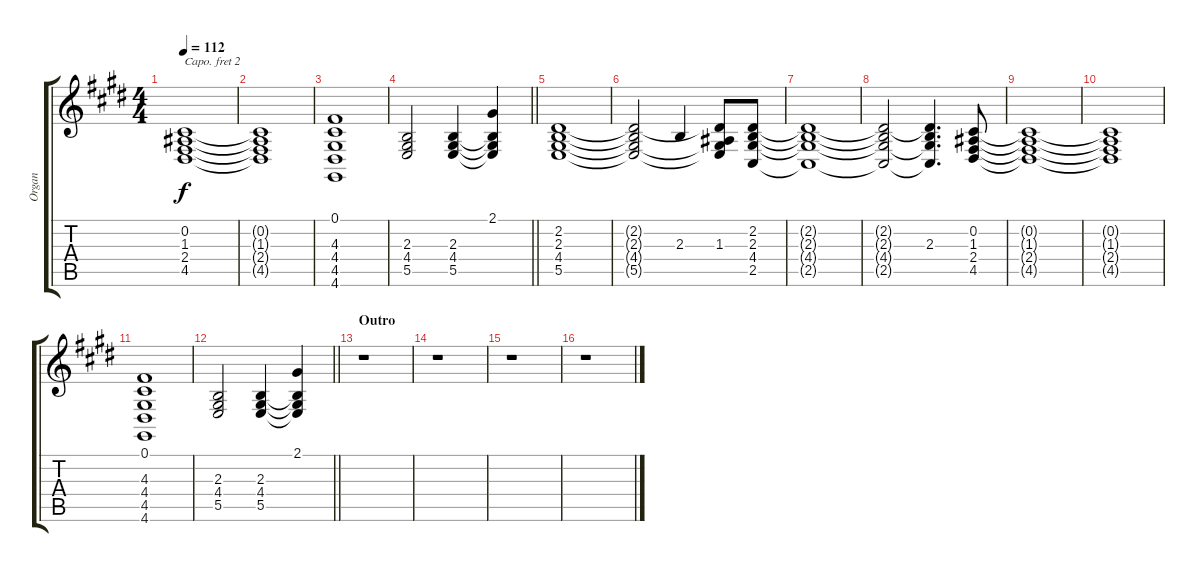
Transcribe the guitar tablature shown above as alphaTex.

\track ("Organ" "Organ") {instrument synthvoice bank 255}
\staff {score tabs}
\capo 2
\tuning (E4 B3 G3 D3 A2 D2) {hide}
\ts (4 4)
\tempo 112
\clef g2
\ks e
(0.2{t} 1.3{t} 2.4{t} 4.5{t}).1{dy f} |
(0.2{t} 1.3{t} 2.4{t} 4.5{t}).1 |
(0.1 4.3 4.4 4.5 4.6).1 |
\barLineRight lightlight
(2.3 4.4 5.5).2 (2.3 4.4 5.5).4 (2.1 2.3{t} 4.4{t} 5.5{t}).4 |
(2.2 2.3 4.4 5.5).1{volume 9} |
(2.2{t} 2.3{t} 4.4{t} 5.5{t}).2 2.3.4 (2.2{t} 1.3 4.4{t} 5.5{t}).8 (2.2 2.3 4.4 2.5).8 |
(2.2{t} 2.3{t} 4.4{t} 2.5{t}).1 |
(2.2{t} 2.3{t} 4.4{t} 2.5{t}).2 (2.2{t} 2.3 4.4{t} 2.5{t}).4{d} (0.2 1.3 2.4 4.5).8 |
(0.2{t} 1.3{t} 2.4{t} 4.5{t}).1 |
(0.2{t} 1.3{t} 2.4{t} 4.5{t}).1 |
(0.1 4.3 4.4 4.5 4.6).1 |
\barLineRight lightlight
(2.3 4.4 5.5).2 (2.3 4.4 5.5).4 (2.1 2.3{t} 4.4{t} 5.5{t}).4 |
\section ("" "Outro")
r.1 |
r.1 |
r.1 |
r.1
